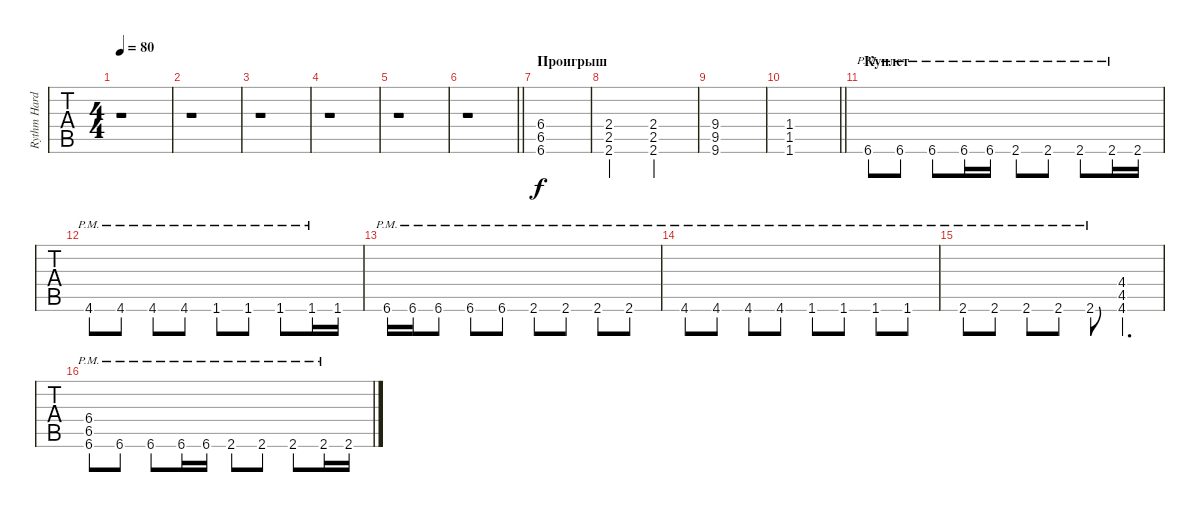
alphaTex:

\track ("Rythm Hard" "Rythm Hard") {instrument distortionguitar}
\staff {tabs}
\tuning (E4 B3 G3 D3 A2 D2) {hide}
\ts (4 4)
\tempo 80
\clef g2
\ks c
r.1{dy f} |
r.1 |
r.1 |
r.1 |
r.1 |
\barLineRight lightlight
r.1 |
\section ("" "Проигрыш")
(6.4 6.5 6.6).1 |
(2.4 2.5 2.6).2 (2.4 2.5 2.6).2 |
(9.4 9.5 9.6).1 |
\barLineRight lightlight
(1.4 1.5 1.6).1 |
\section ("" "Куплет")
6.6{pm st}.8 6.6{pm st}.8 6.6{pm st}.8 6.6{pm}.16 6.6{pm}.16 2.6{pm st}.8 2.6{pm st}.8 2.6{pm st}.8 2.6{pm}.16 2.6.16 |
4.6{pm st}.8 4.6{pm st}.8 4.6{pm st}.8 4.6{pm st}.8 1.6{pm st}.8 1.6{pm st}.8 1.6{pm st}.8 1.6{pm}.16 1.6.16 |
6.6{pm}.16 6.6{pm}.16 6.6{pm st}.8 6.6{pm st}.8 6.6{pm st}.8 2.6{pm st}.8 2.6{pm st}.8 2.6{pm st}.8 2.6{pm st}.8 |
4.6{pm st}.8 4.6{pm st}.8 4.6{pm st}.8 4.6{pm st}.8 1.6{pm st}.8 1.6{pm st}.8 1.6{pm st}.8 1.6{pm st}.8 |
2.6{pm st}.8 2.6{pm st}.8 2.6{pm st}.8 2.6{pm st}.8 2.6{pm st}.8 (4.4 4.5 4.6).4{d} |
(6.4 6.5 6.6{pm}).8 6.6{pm st}.8 6.6{pm st}.8 6.6{pm}.16 6.6{pm}.16 2.6{pm st}.8 2.6{pm st}.8 2.6{pm st}.8 2.6{pm}.16 2.6.16
